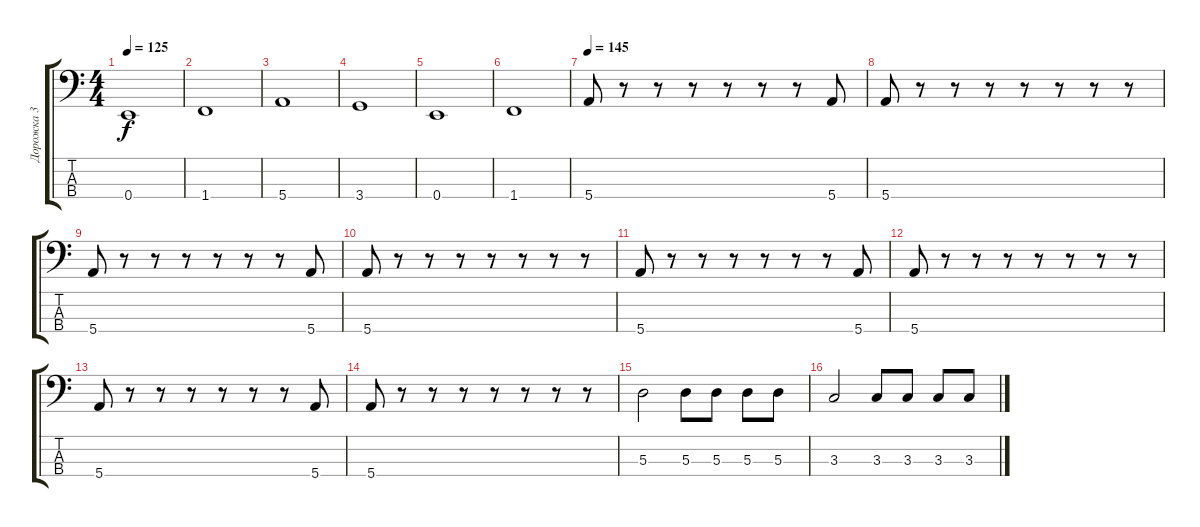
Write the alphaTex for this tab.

\track ("Дорожка 3" "Дорожка 3") {instrument electricbassfinger}
\staff {score tabs}
\tuning (G2 D2 A1 E1) {hide}
\ts (4 4)
\tempo 125
\clef f4
\ks c
0.4.1{dy f} |
1.4.1 |
5.4.1 |
3.4.1 |
0.4.1 |
1.4.1 |
\tempo 145
5.4.8 r.8 r.8 r.8 r.8 r.8 r.8 5.4.8 |
5.4.8 r.8 r.8 r.8 r.8 r.8 r.8 r.8 |
5.4.8 r.8 r.8 r.8 r.8 r.8 r.8 5.4.8 |
5.4.8 r.8 r.8 r.8 r.8 r.8 r.8 r.8 |
5.4.8 r.8 r.8 r.8 r.8 r.8 r.8 5.4.8 |
5.4.8 r.8 r.8 r.8 r.8 r.8 r.8 r.8 |
5.4.8 r.8 r.8 r.8 r.8 r.8 r.8 5.4.8 |
5.4.8 r.8 r.8 r.8 r.8 r.8 r.8 r.8 |
5.3.2 5.3.8 5.3.8 5.3.8 5.3.8 |
3.3.2 3.3.8 3.3.8 3.3.8 3.3.8
